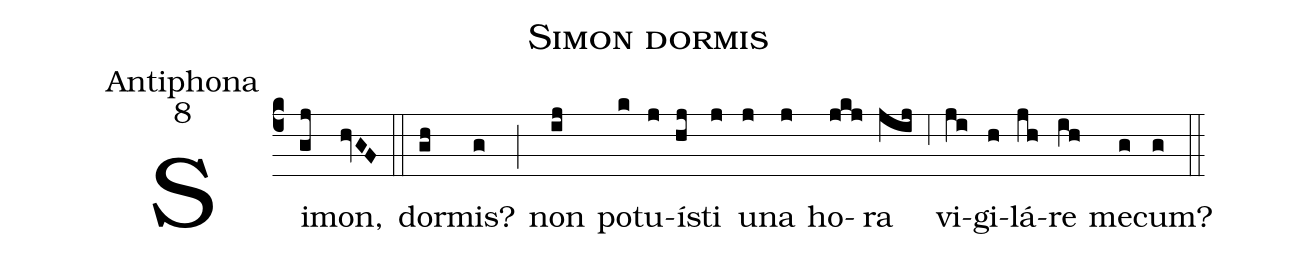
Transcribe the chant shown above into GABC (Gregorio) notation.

name:Simon dormis;
office-part:Antiphona;
mode:8;
%%
(c4) Si(gj)mon,(hvGF) (::)
dor(gh)mis?(g) (;) non(ij) po(k)tu(j)í(hj)sti(j) u(j)na(j) ho(jkj)ra(jij) (,6) vi(ji)gi(h)lá(jh)re(ih) me(g)cum?(g) (::)
